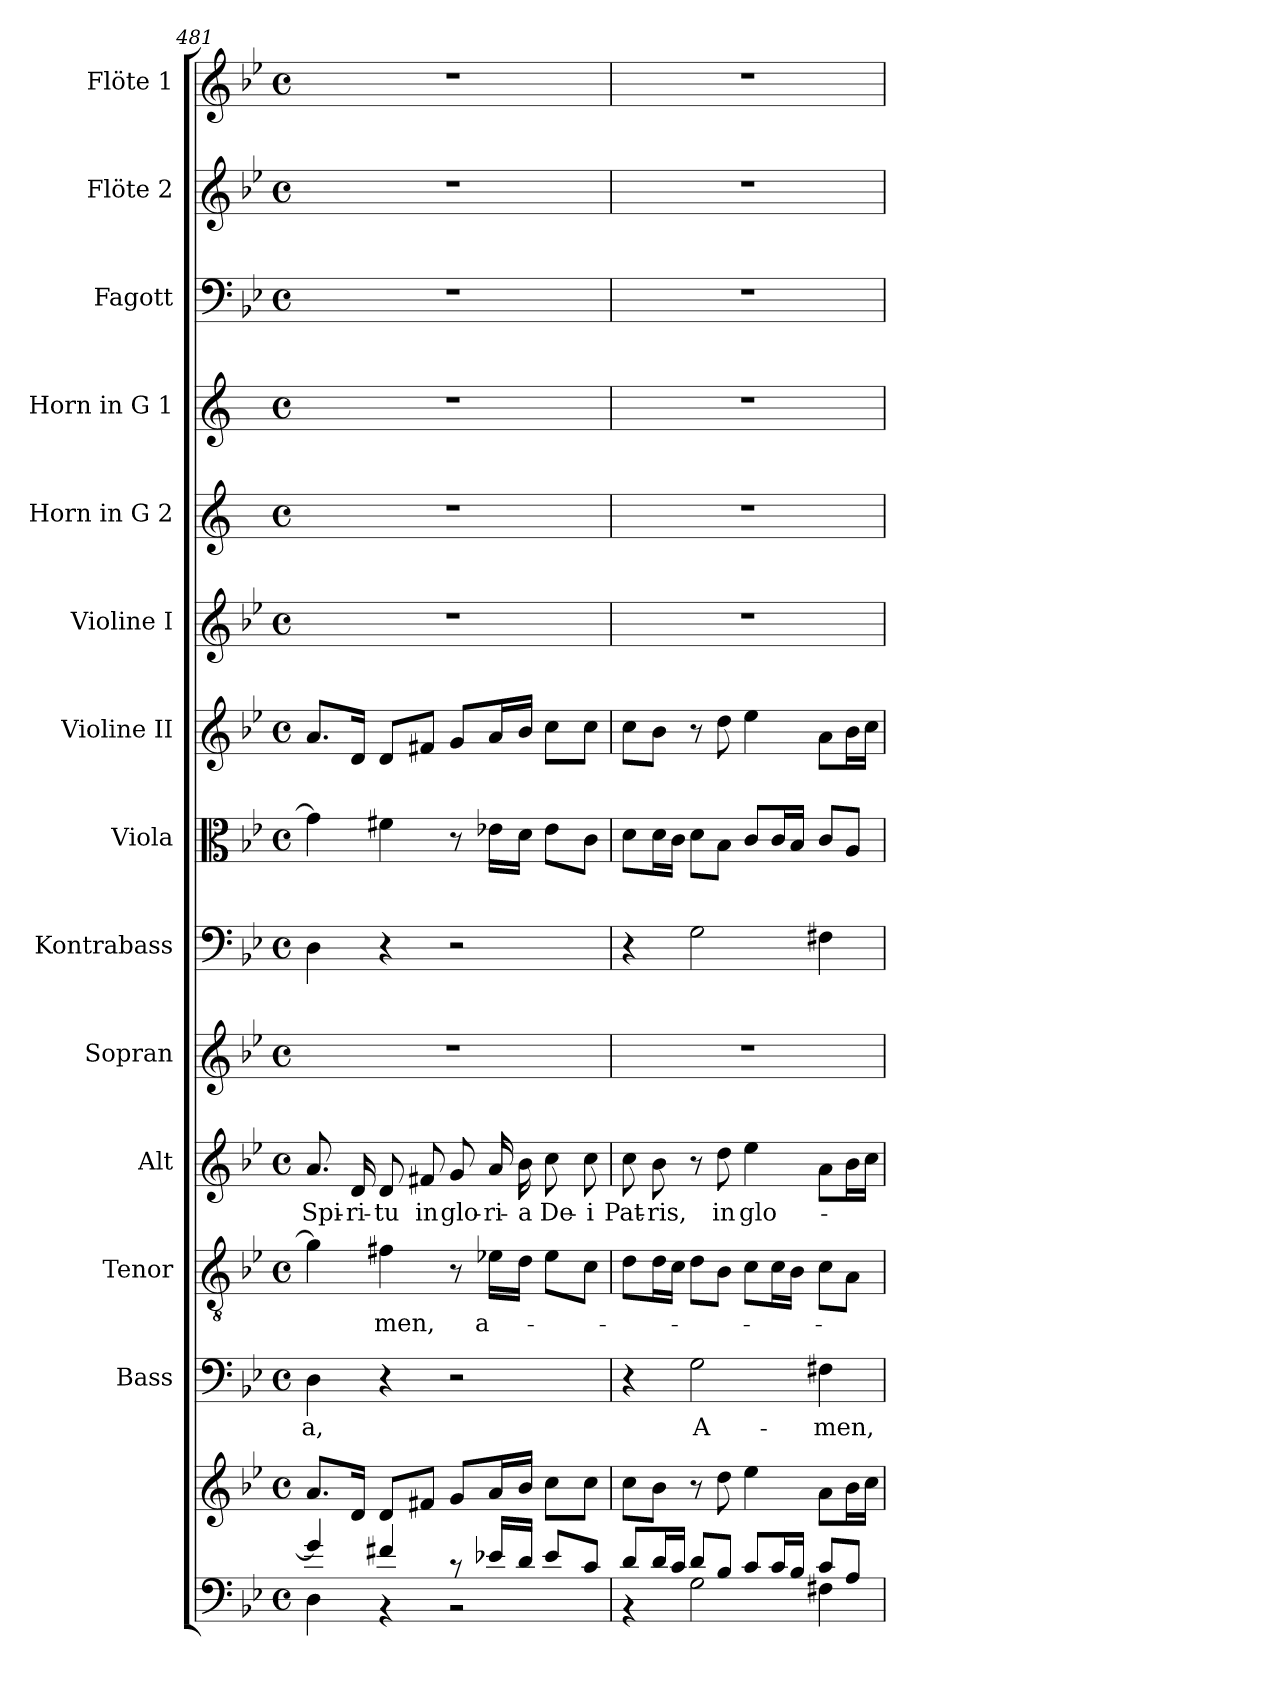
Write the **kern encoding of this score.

**kern	**kern	**kern	**text	**kern	**text	**kern	**text	**kern	**kern	**kern	**kern	**kern	**kern	**kern	**kern	**kern	**kern
*part14	*part14	*part13	*part13	*part12	*part12	*part11	*part11	*part10	*part9	*part8	*part7	*part6	*part5	*part4	*part3	*part2	*part1
*staff15	*staff14	*staff13	*staff13	*staff12	*staff12	*staff11	*staff11	*staff10	*staff9	*staff8	*staff7	*staff6	*staff5	*staff4	*staff3	*staff2	*staff1
*	*	*I"Bass	*	*I"Tenor	*	*I"Alt	*	*I"Sopran	*I"Kontrabass	*I"Viola	*I"Violine II	*I"Violine I	*I"Horn in G 2	*I"Horn in G 1	*I"Fagott	*I"Flöte 2	*I"Flöte 1
*	*	*I'B.	*	*I'T.	*	*I'A.	*	*I'S.	*I'Kb.	*I'Vla.	*I'Vl. II	*I'Vl. I	*	*	*I'Fg.	*I'Fl. 2	*I'Fl. 1
*clefF4	*clefG2	*clefF4	*	*clefGv2	*	*clefG2	*	*clefG2	*clefF4	*clefC3	*clefG2	*clefG2	*clefG2	*clefG2	*clefF4	*clefG2	*clefG2
*	*	*	*	*	*	*	*	*	*ITrd7c12	*	*	*	*ITrd1c2	*ITrd1c2	*	*	*
*k[b-e-]	*k[b-e-]	*k[b-e-]	*	*k[b-e-]	*	*k[b-e-]	*	*k[b-e-]	*k[b-e-]	*k[b-e-]	*k[b-e-]	*k[b-e-]	*k[b-e-]	*k[b-e-]	*k[b-e-]	*k[b-e-]	*k[b-e-]
*B-:	*B-:	*B-:	*	*B-:	*	*B-:	*	*B-:	*B-:	*B-:	*B-:	*B-:	*B-:	*B-:	*B-:	*B-:	*B-:
*M4/4	*M4/4	*M4/4	*	*M4/4	*	*M4/4	*	*M4/4	*M4/4	*M4/4	*M4/4	*M4/4	*M4/4	*M4/4	*M4/4	*M4/4	*M4/4
*met(c)	*met(c)	*met(c)	*	*met(c)	*	*met(c)	*	*met(c)	*met(c)	*met(c)	*met(c)	*met(c)	*met(c)	*met(c)	*met(c)	*met(c)	*met(c)
=481	=481	=481	=481	=481	=481	=481	=481	=481	=481	=481	=481	=481	=481	=481	=481	=481	=481
*^	*	*	*	*	*	*	*	*	*	*	*	*	*	*	*	*	*
!	!	!	!	!LO:LY:b	!	!	!	!LO:LY:b	!	!	!	!	!	!	!	!	!	!
4g/]	4D\	8.a/L	4D\	-a,	4g\]	.	8.a/	Spi-	1r	4DD\	4g\]	8.a/L	1r	1r	1r	1r	1r	1r
!	!	!	!	!	!	!	!	!LO:LY:b	!	!	!	!	!	!	!	!	!	!
.	.	16d/Jk	.	.	.	.	16d/	-ri-	.	.	.	16d/Jk	.	.	.	.	.	.
!	!	!	!	!	!	!LO:LY:b	!	!LO:LY:b	!	!	!	!	!	!	!	!	!	!
4f#X/	4r	8d/L	4r	.	4f#X\	-men,	8d/	-tu	.	4r	4f#X\	8d/L	.	.	.	.	.	.
!	!	!	!	!	!	!	!	!LO:LY:b	!	!	!	!	!	!	!	!	!	!
.	.	8f#X/J	.	.	.	.	8f#X/	in	.	.	.	8f#X/J	.	.	.	.	.	.
!	!	!	!	!	!	!	!	!LO:LY:b	!	!	!	!	!	!	!	!	!	!
8rc	2r	8g/L	2r	.	8r	.	8g/	glo-	.	2r	8r	8g/L	.	.	.	.	.	.
!	!	!	!	!	!	!LO:LY:b	!	!LO:LY:b	!	!	!	!	!	!	!	!	!	!
16e-X/LL	.	16a/L	.	.	16e-X\LL	a-	16a/	-ri-	.	.	16e-X\LL	16a/L	.	.	.	.	.	.
!	!	!	!	!	!	!	!	!LO:LY:b	!	!	!	!	!	!	!	!	!	!
16d/JJ	.	16b-/JJ	.	.	16d\JJ	.	16b-\	-a	.	.	16d\JJ	16b-/JJ	.	.	.	.	.	.
!	!	!	!	!	!	!	!	!LO:LY:b	!	!	!	!	!	!	!	!	!	!
8e-/L	.	8cc\L	.	.	8e-\L	.	8cc\	De-	.	.	8e-\L	8cc\L	.	.	.	.	.	.
!	!	!	!	!	!	!	!	!LO:LY:b	!	!	!	!	!	!	!	!	!	!
8c/J	.	8cc\J	.	.	8c\J	.	8cc\	-i	.	.	8c\J	8cc\J	.	.	.	.	.	.
=482	=482	=482	=482	=482	=482	=482	=482	=482	=482	=482	=482	=482	=482	=482	=482	=482	=482	=482
!	!	!	!	!	!	!	!	!LO:LY:b	!	!	!	!	!	!	!	!	!	!
8d/L	4r	8cc\L	4r	.	8d\L	.	8cc\	Pat-	1r	4r	8d\L	8cc\L	1r	1r	1r	1r	1r	1r
!	!	!	!	!	!	!	!	!LO:LY:b	!	!	!	!	!	!	!	!	!	!
16d/L	.	8b-\J	.	.	16d\L	.	8b-\	-ris,	.	.	16d\L	8b-\J	.	.	.	.	.	.
16c/JJ	.	.	.	.	16c\JJ	.	.	.	.	.	16c\JJ	.	.	.	.	.	.	.
!	!	!	!	!LO:LY:b	!	!	!	!	!	!	!	!	!	!	!	!	!	!
8d/L	2G\	8r	2G\	A-	8d\L	.	8r	.	.	2GG\	8d\L	8r	.	.	.	.	.	.
!	!	!	!	!	!	!	!	!LO:LY:b	!	!	!	!	!	!	!	!	!	!
8B-/J	.	8dd\	.	.	8B-\J	.	8dd\	in	.	.	8B-\J	8dd\	.	.	.	.	.	.
!	!	!	!	!	!	!	!	!LO:LY:b	!	!	!	!	!	!	!	!	!	!
8c/L	.	4ee-\	.	.	8c\L	.	4ee-\	glo-	.	.	8c/L	4ee-\	.	.	.	.	.	.
16c/L	.	.	.	.	16c\L	.	.	.	.	.	16c/L	.	.	.	.	.	.	.
16B-/JJ	.	.	.	.	16B-\JJ	.	.	.	.	.	16B-/JJ	.	.	.	.	.	.	.
!	!	!	!	!LO:LY:b	!	!	!	!	!	!	!	!	!	!	!	!	!	!
8c/L	4F#X\	8a\L	4F#X\	-men,	8c\L	.	8a\L	.	.	4FF#X\	8c/L	8a\L	.	.	.	.	.	.
8A/J	.	16b-\L	.	.	8A\J	.	16b-\L	.	.	.	8A/J	16b-\L	.	.	.	.	.	.
.	.	16cc\JJ	.	.	.	.	16cc\JJ	.	.	.	.	16cc\JJ	.	.	.	.	.	.
*v	*v	*	*	*	*	*	*	*	*	*	*	*	*	*	*	*	*	*
=	=	=	=	=	=	=	=	=	=	=	=	=	=	=	=	=	=
*-	*-	*-	*-	*-	*-	*-	*-	*-	*-	*-	*-	*-	*-	*-	*-	*-	*-
